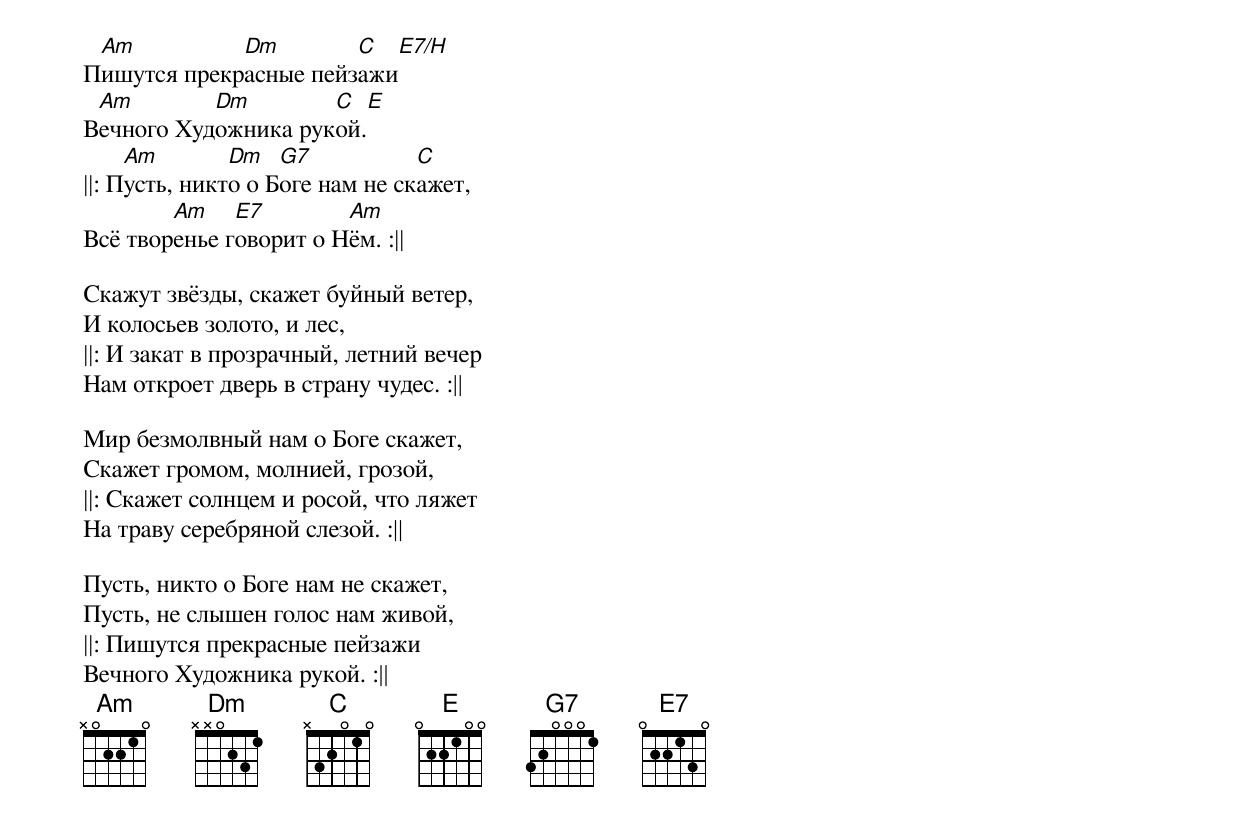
П[Am]ишутся прекр[Dm]асные пейз[C]ажи[E7/H]
В[Am]ечного Худ[Dm]ожника рук[C]ой.[E]
||: П[Am]усть, никт[Dm]о о Б[G7]оге нам не ск[C]ажет,
Всё твор[Am]енье г[E7]оворит о Н[Am]ём. :||

Скажут звёзды, скажет буйный ветер,
И колосьев золото, и лес,
||: И закат в прозрачный, летний вечер
Нам откроет дверь в страну чудес. :||

Мир безмолвный нам о Боге скажет,
Скажет громом, молнией, грозой,
||: Скажет солнцем и росой, что ляжет
На траву серебряной слезой. :||

Пусть, никто о Боге нам не скажет,
Пусть, не слышен голос нам живой,
||: Пишутся прекрасные пейзажи
Вечного Художника рукой. :||
